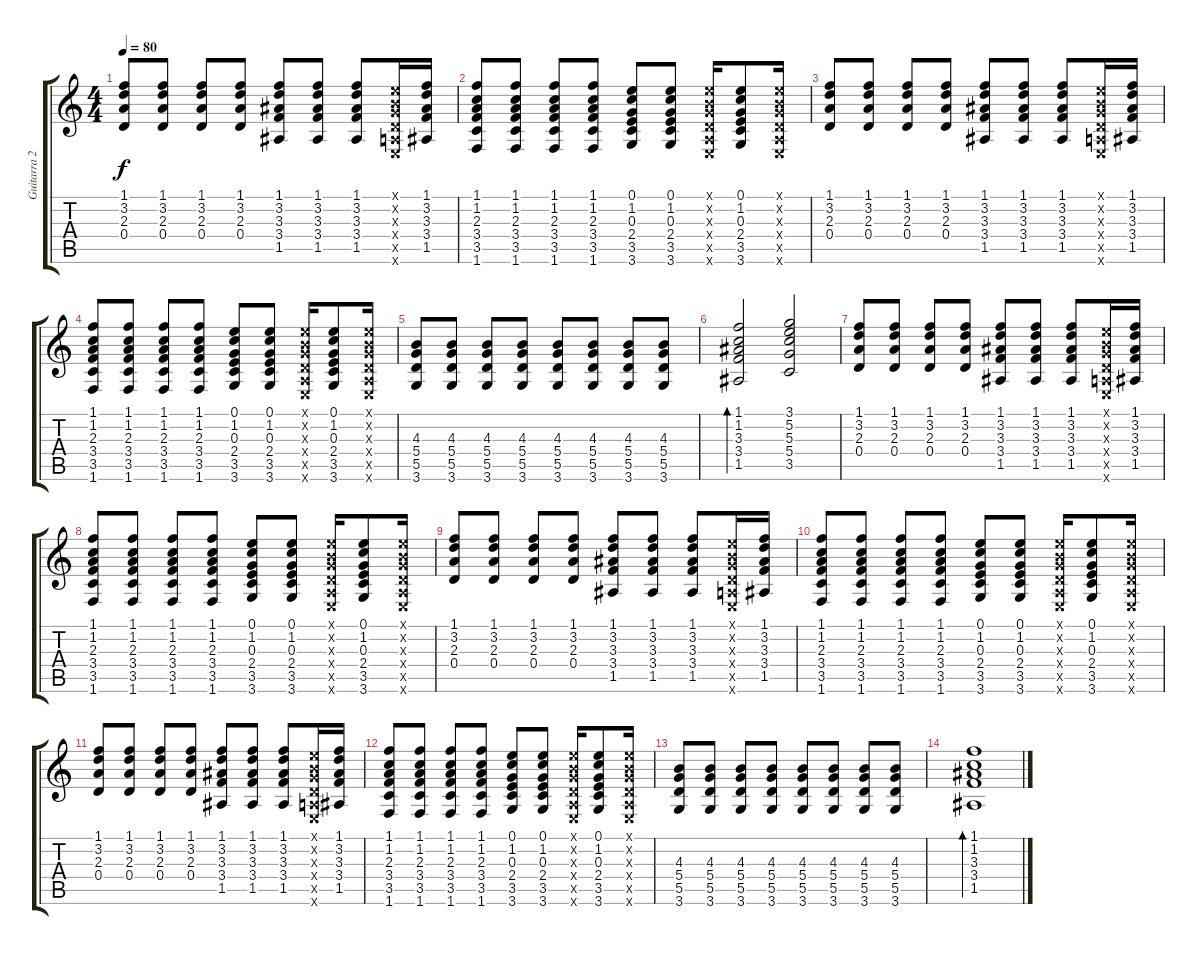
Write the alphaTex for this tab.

\track ("Guitarra 2 (Craig)" "Guitarra 2") {instrument acousticguitarsteel}
\staff {score tabs}
\tuning (E4 B3 G3 D3 A2 E2) {hide}
\ts (4 4)
\tempo 80
\clef g2
\ks c
(1.1 3.2 2.3 0.4).8{dy f} (1.1 3.2 2.3 0.4).8 (1.1 3.2 2.3 0.4).8 (1.1 3.2 2.3 0.4).8 (1.1 3.2 3.3 3.4 1.5).8 (1.1 3.2 3.3 3.4 1.5).8 (1.1 3.2 3.3 3.4 1.5).8 (0.1{x} 0.2{x} 0.3{x} 0.4{x} 0.5{x} 0.6{x}).16 (1.1 3.2 3.3 3.4 1.5).16 |
(1.1 1.2 2.3 3.4 3.5 1.6).8 (1.1 1.2 2.3 3.4 3.5 1.6).8 (1.1 1.2 2.3 3.4 3.5 1.6).8 (1.1 1.2 2.3 3.4 3.5 1.6).8 (0.1 1.2 0.3 2.4 3.5 3.6).8 (0.1 1.2 0.3 2.4 3.5 3.6).8 (0.1{x} 0.2{x} 0.3{x} 0.4{x} 0.5{x} 0.6{x}).16 (0.1 1.2 0.3 2.4 3.5 3.6).8 (0.1{x} 0.2{x} 0.3{x} 0.4{x} 0.5{x} 0.6{x}).16 |
(1.1 3.2 2.3 0.4).8 (1.1 3.2 2.3 0.4).8 (1.1 3.2 2.3 0.4).8 (1.1 3.2 2.3 0.4).8 (1.1 3.2 3.3 3.4 1.5).8 (1.1 3.2 3.3 3.4 1.5).8 (1.1 3.2 3.3 3.4 1.5).8 (0.1{x} 0.2{x} 0.3{x} 0.4{x} 0.5{x} 0.6{x}).16 (1.1 3.2 3.3 3.4 1.5).16 |
(1.1 1.2 2.3 3.4 3.5 1.6).8 (1.1 1.2 2.3 3.4 3.5 1.6).8 (1.1 1.2 2.3 3.4 3.5 1.6).8 (1.1 1.2 2.3 3.4 3.5 1.6).8 (0.1 1.2 0.3 2.4 3.5 3.6).8 (0.1 1.2 0.3 2.4 3.5 3.6).8 (0.1{x} 0.2{x} 0.3{x} 0.4{x} 0.5{x} 0.6{x}).16 (0.1 1.2 0.3 2.4 3.5 3.6).8 (0.1{x} 0.2{x} 0.3{x} 0.4{x} 0.5{x} 0.6{x}).16 |
(4.3 5.4 5.5 3.6).8 (4.3 5.4 5.5 3.6).8 (4.3 5.4 5.5 3.6).8 (4.3 5.4 5.5 3.6).8 (4.3 5.4 5.5 3.6).8 (4.3 5.4 5.5 3.6).8 (4.3 5.4 5.5 3.6).8 (4.3 5.4 5.5 3.6).8 |
(1.1 1.2 3.3 3.4 1.5).2{bd 60} (3.1 5.2 5.3 5.4 3.5).2 |
(1.1 3.2 2.3 0.4).8 (1.1 3.2 2.3 0.4).8 (1.1 3.2 2.3 0.4).8 (1.1 3.2 2.3 0.4).8 (1.1 3.2 3.3 3.4 1.5).8 (1.1 3.2 3.3 3.4 1.5).8 (1.1 3.2 3.3 3.4 1.5).8 (0.1{x} 0.2{x} 0.3{x} 0.4{x} 0.5{x} 0.6{x}).16 (1.1 3.2 3.3 3.4 1.5).16 |
(1.1 1.2 2.3 3.4 3.5 1.6).8 (1.1 1.2 2.3 3.4 3.5 1.6).8 (1.1 1.2 2.3 3.4 3.5 1.6).8 (1.1 1.2 2.3 3.4 3.5 1.6).8 (0.1 1.2 0.3 2.4 3.5 3.6).8 (0.1 1.2 0.3 2.4 3.5 3.6).8 (0.1{x} 0.2{x} 0.3{x} 0.4{x} 0.5{x} 0.6{x}).16 (0.1 1.2 0.3 2.4 3.5 3.6).8 (0.1{x} 0.2{x} 0.3{x} 0.4{x} 0.5{x} 0.6{x}).16 |
(1.1 3.2 2.3 0.4).8 (1.1 3.2 2.3 0.4).8 (1.1 3.2 2.3 0.4).8 (1.1 3.2 2.3 0.4).8 (1.1 3.2 3.3 3.4 1.5).8 (1.1 3.2 3.3 3.4 1.5).8 (1.1 3.2 3.3 3.4 1.5).8 (0.1{x} 0.2{x} 0.3{x} 0.4{x} 0.5{x} 0.6{x}).16 (1.1 3.2 3.3 3.4 1.5).16 |
(1.1 1.2 2.3 3.4 3.5 1.6).8 (1.1 1.2 2.3 3.4 3.5 1.6).8 (1.1 1.2 2.3 3.4 3.5 1.6).8 (1.1 1.2 2.3 3.4 3.5 1.6).8 (0.1 1.2 0.3 2.4 3.5 3.6).8 (0.1 1.2 0.3 2.4 3.5 3.6).8 (0.1{x} 0.2{x} 0.3{x} 0.4{x} 0.5{x} 0.6{x}).16 (0.1 1.2 0.3 2.4 3.5 3.6).8 (0.1{x} 0.2{x} 0.3{x} 0.4{x} 0.5{x} 0.6{x}).16 |
(1.1 3.2 2.3 0.4).8 (1.1 3.2 2.3 0.4).8 (1.1 3.2 2.3 0.4).8 (1.1 3.2 2.3 0.4).8 (1.1 3.2 3.3 3.4 1.5).8 (1.1 3.2 3.3 3.4 1.5).8 (1.1 3.2 3.3 3.4 1.5).8 (0.1{x} 0.2{x} 0.3{x} 0.4{x} 0.5{x} 0.6{x}).16 (1.1 3.2 3.3 3.4 1.5).16 |
(1.1 1.2 2.3 3.4 3.5 1.6).8 (1.1 1.2 2.3 3.4 3.5 1.6).8 (1.1 1.2 2.3 3.4 3.5 1.6).8 (1.1 1.2 2.3 3.4 3.5 1.6).8 (0.1 1.2 0.3 2.4 3.5 3.6).8 (0.1 1.2 0.3 2.4 3.5 3.6).8 (0.1{x} 0.2{x} 0.3{x} 0.4{x} 0.5{x} 0.6{x}).16 (0.1 1.2 0.3 2.4 3.5 3.6).8 (0.1{x} 0.2{x} 0.3{x} 0.4{x} 0.5{x} 0.6{x}).16 |
(4.3 5.4 5.5 3.6).8 (4.3 5.4 5.5 3.6).8 (4.3 5.4 5.5 3.6).8 (4.3 5.4 5.5 3.6).8 (4.3 5.4 5.5 3.6).8 (4.3 5.4 5.5 3.6).8 (4.3 5.4 5.5 3.6).8 (4.3 5.4 5.5 3.6).8 |
(1.1 1.2 3.3 3.4 1.5).1{bd 60}
